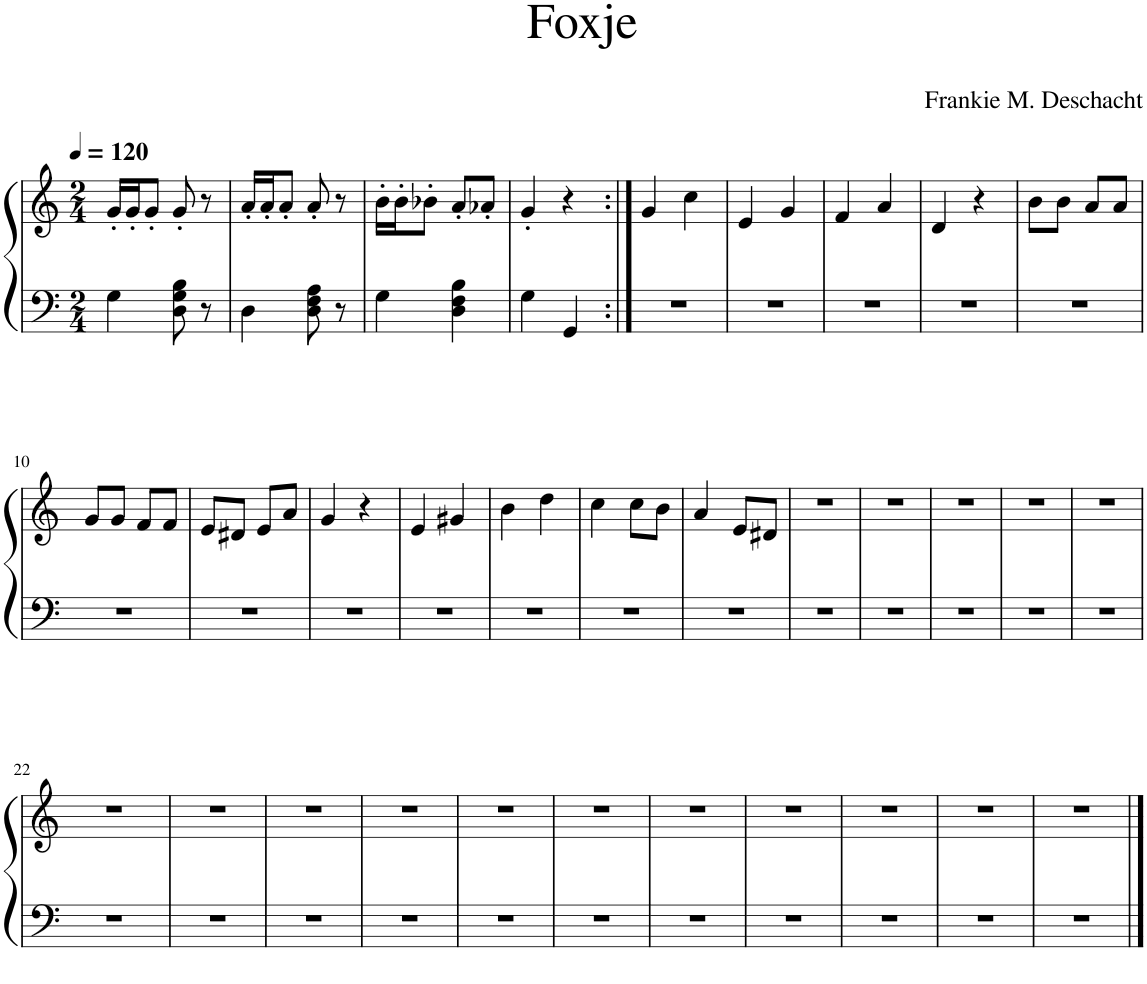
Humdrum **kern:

**kern	**kern
*part1	*part1
*staff2	*staff1
*I"Accordeon	*
*I'Acc.	*
*clefF4	*clefG2
*k[]	*k[]
*M2/4	*M2/4
*MM120	*MM120
=1	=1
4G\	16g'/LL
.	16g'/J
.	8g'/J
8D\ 8G\ 8B\	8g'/
8r	8r
=2	=2
4D\	16a'/LL
.	16a'/J
.	8a'/J
8D\ 8F\ 8A\	8a'/
8r	8r
=3	=3
4G\	16b'\LL
.	16b'\J
.	8b-X'\J
4D\ 4F\ 4B\	8a'/L
.	8a-X'/J
=4	=4
4G\	4g'/
4GG/	4r
=5:|!	=5:|!
2r	4g/
.	4cc\
=6	=6
2r	4e/
.	4g/
=7	=7
2r	4f/
.	4a/
=8	=8
2r	4d/
.	4r
=9	=9
2r	8b\L
.	8b\J
.	8a/L
.	8a/J
!!LO:LB:g=z
=10	=10
2r	8g/L
.	8g/J
.	8f/L
.	8f/J
=11	=11
2r	8e/L
.	8d#X/J
.	8e/L
.	8a/J
=12	=12
2r	4g/
.	4r
=13	=13
2r	4e/
.	4g#X/
=14	=14
2r	4b\
.	4dd\
=15	=15
2r	4cc\
.	8cc\L
.	8b\J
=16	=16
2r	4a/
.	8e/L
.	8d#X/J
=17	=17
2r	2r
=18	=18
2r	2r
=19	=19
2r	2r
=20	=20
2r	2r
=21	=21
2r	2r
!!LO:LB:g=z
=22	=22
2r	2r
=23	=23
2r	2r
=24	=24
2r	2r
=25	=25
2r	2r
=26	=26
2r	2r
=27	=27
2r	2r
=28	=28
2r	2r
=29	=29
2r	2r
=30	=30
2r	2r
=31	=31
2r	2r
=32	=32
2r	2r
==	==
*-	*-
